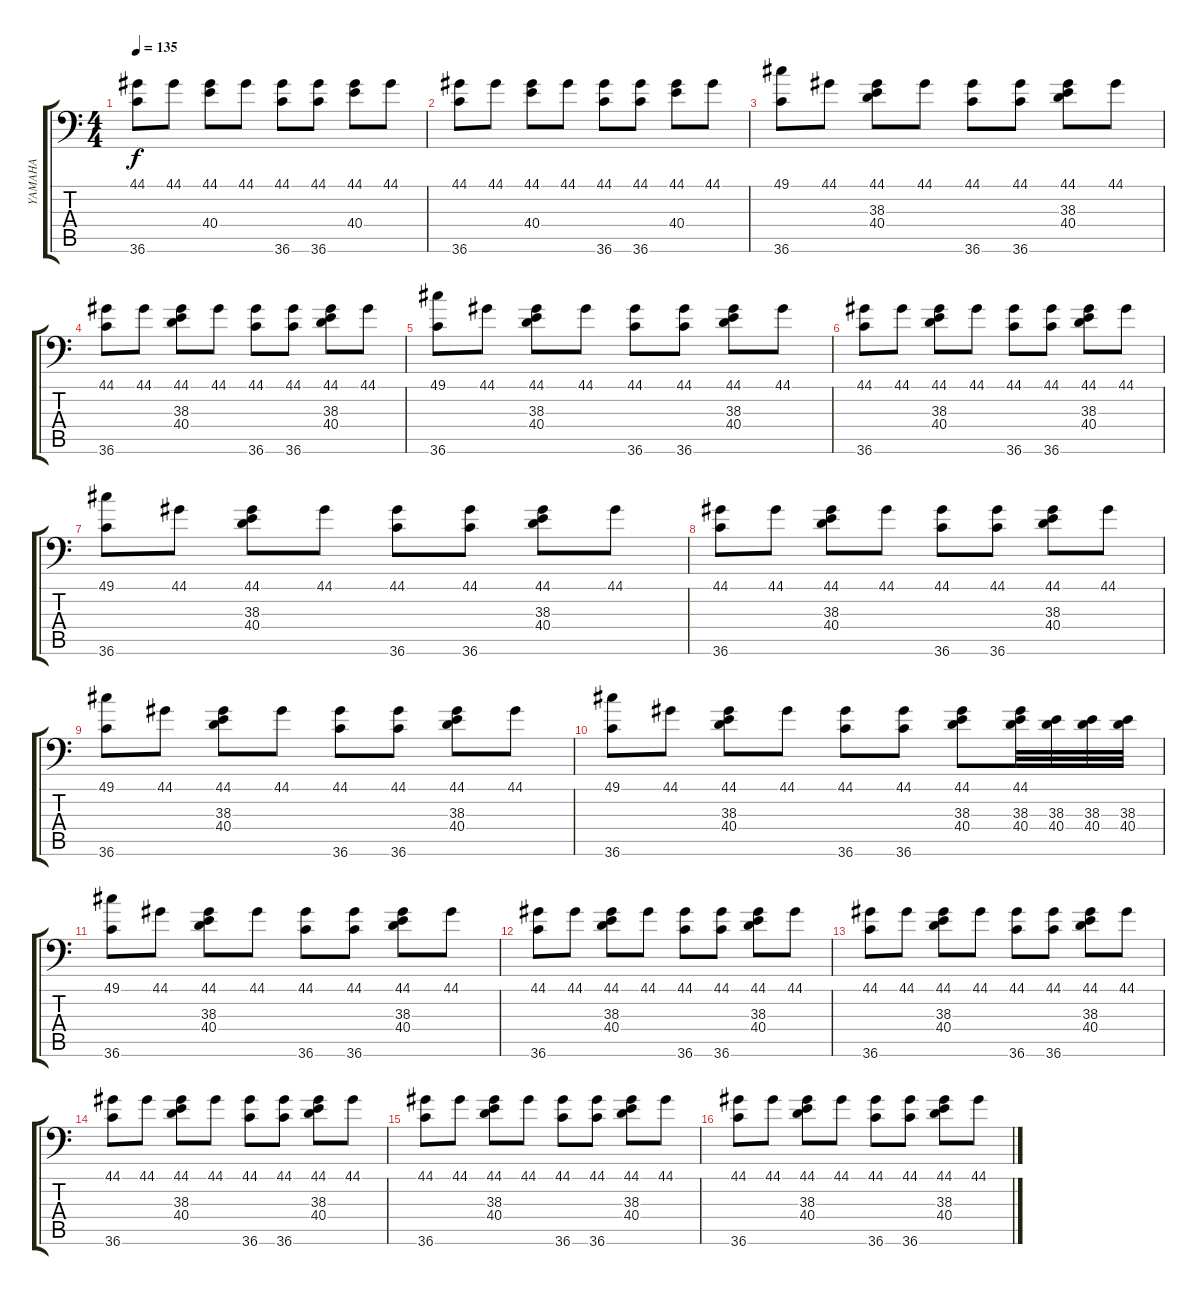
\track ("YAMAHA" "YAMAHA") {instrument acousticgrandpiano}
\staff {score tabs}
\tuning (C-1 C-1 C-1 C-1 C-1 C-1) {hide}
\ts (4 4)
\tempo 135
\clef f4
\ks c
(44.1 36.6).8{dy f} 44.1.8 (44.1 40.4).8 44.1.8 (44.1 36.6).8 (44.1 36.6).8 (44.1 40.4).8 44.1.8 |
(44.1 36.6).8 44.1.8 (44.1 40.4).8 44.1.8 (44.1 36.6).8 (44.1 36.6).8 (44.1 40.4).8 44.1.8 |
(49.1 36.6).8 44.1.8 (44.1 38.3 40.4).8 44.1.8 (44.1 36.6).8 (44.1 36.6).8 (44.1 38.3 40.4).8 44.1.8 |
(44.1 36.6).8 44.1.8 (44.1 38.3 40.4).8 44.1.8 (44.1 36.6).8 (44.1 36.6).8 (44.1 38.3 40.4).8 44.1.8 |
(49.1 36.6).8 44.1.8 (44.1 38.3 40.4).8 44.1.8 (44.1 36.6).8 (44.1 36.6).8 (44.1 38.3 40.4).8 44.1.8 |
(44.1 36.6).8 44.1.8 (44.1 38.3 40.4).8 44.1.8 (44.1 36.6).8 (44.1 36.6).8 (44.1 38.3 40.4).8 44.1.8 |
(49.1 36.6).8 44.1.8 (44.1 38.3 40.4).8 44.1.8 (44.1 36.6).8 (44.1 36.6).8 (44.1 38.3 40.4).8 44.1.8 |
(44.1 36.6).8 44.1.8 (44.1 38.3 40.4).8 44.1.8 (44.1 36.6).8 (44.1 36.6).8 (44.1 38.3 40.4).8 44.1.8 |
(49.1 36.6).8 44.1.8 (44.1 38.3 40.4).8 44.1.8 (44.1 36.6).8 (44.1 36.6).8 (44.1 38.3 40.4).8 44.1.8 |
(49.1 36.6).8 44.1.8 (44.1 38.3 40.4).8 44.1.8 (44.1 36.6).8 (44.1 36.6).8 (44.1 38.3 40.4).8 (44.1 38.3 40.4).32 (38.3 40.4).32 (38.3 40.4).32 (38.3 40.4).32 |
(49.1 36.6).8 44.1.8 (44.1 38.3 40.4).8 44.1.8 (44.1 36.6).8 (44.1 36.6).8 (44.1 38.3 40.4).8 44.1.8 |
(44.1 36.6).8 44.1.8 (44.1 38.3 40.4).8 44.1.8 (44.1 36.6).8 (44.1 36.6).8 (44.1 38.3 40.4).8 44.1.8 |
(44.1 36.6).8 44.1.8 (44.1 38.3 40.4).8 44.1.8 (44.1 36.6).8 (44.1 36.6).8 (44.1 38.3 40.4).8 44.1.8 |
(44.1 36.6).8 44.1.8 (44.1 38.3 40.4).8 44.1.8 (44.1 36.6).8 (44.1 36.6).8 (44.1 38.3 40.4).8 44.1.8 |
(44.1 36.6).8 44.1.8 (44.1 38.3 40.4).8 44.1.8 (44.1 36.6).8 (44.1 36.6).8 (44.1 38.3 40.4).8 44.1.8 |
(44.1 36.6).8 44.1.8 (44.1 38.3 40.4).8 44.1.8 (44.1 36.6).8 (44.1 36.6).8 (44.1 38.3 40.4).8 44.1.8
